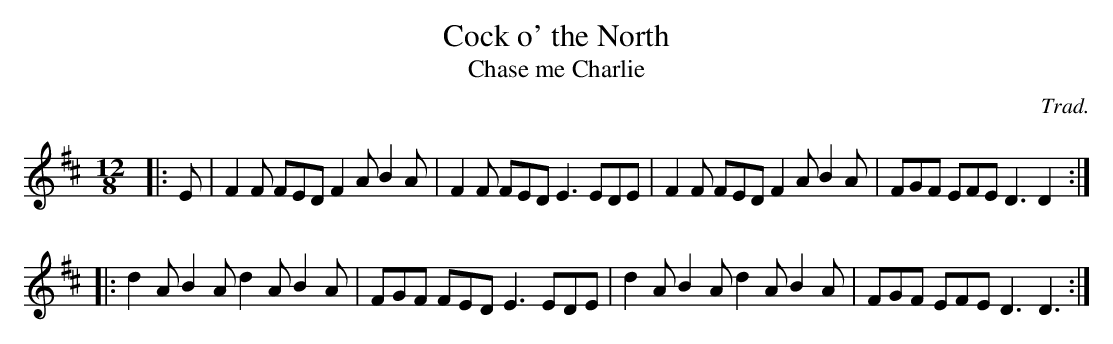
X:1
T:Cock o' the North
T:Chase me Charlie
C:Trad.
M:12/8
K:D
|: E |  F2 F FED F2 A B2 A | F2 F FED E3 EDE |F2F FED F2 A B2 A | FGF EFE D3 D2:|
|: d2 A B2 A d2 A B2 A| FGF FED E3 EDE | d2 A B2 A d2 A B2 A | FGF EFE D3 D3 :|
